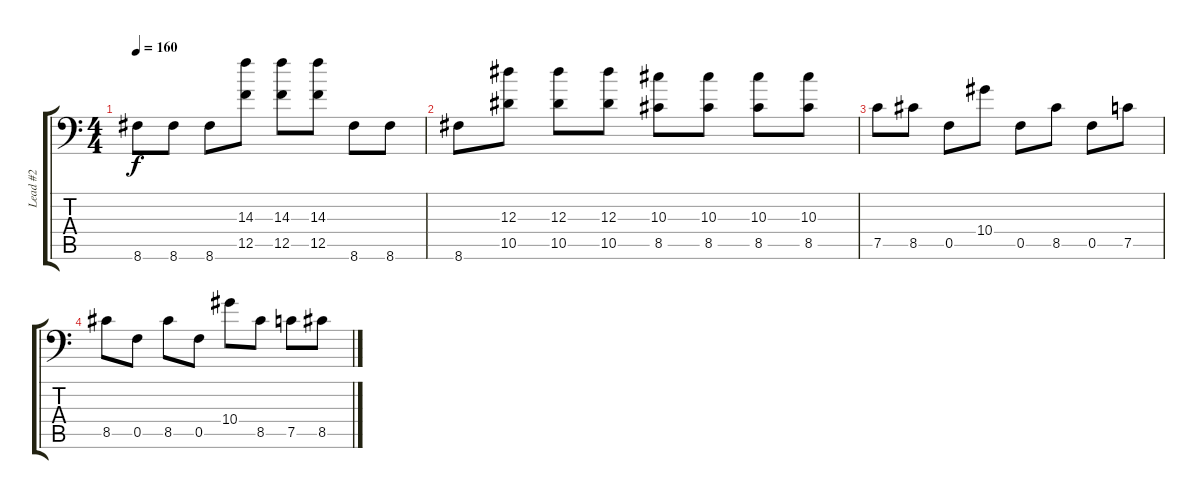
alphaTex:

\track ("Lead #2" "Lead #2") {instrument distortionguitar}
\staff {score tabs}
\tuning (C4 G3 Eb3 Bb2 F2 Bb1) {hide}
\ts (4 4)
\tempo 160
\clef f4
\ks c
8.6.8{dy f} 8.6.8 8.6.8 (14.3 12.5).8 (14.3 12.5).8 (14.3 12.5).8 8.6.8 8.6.8 |
8.6.8 (12.3 10.5).8 (12.3 10.5).8 (12.3 10.5).8 (10.3 8.5).8 (10.3 8.5).8 (10.3 8.5).8 (10.3 8.5).8 |
7.5.8 8.5.8 0.5.8 10.4.8 0.5.8 8.5.8 0.5.8 7.5.8 |
8.5.8 0.5.8 8.5.8 0.5.8 10.4.8 8.5.8 7.5.8 8.5.8
